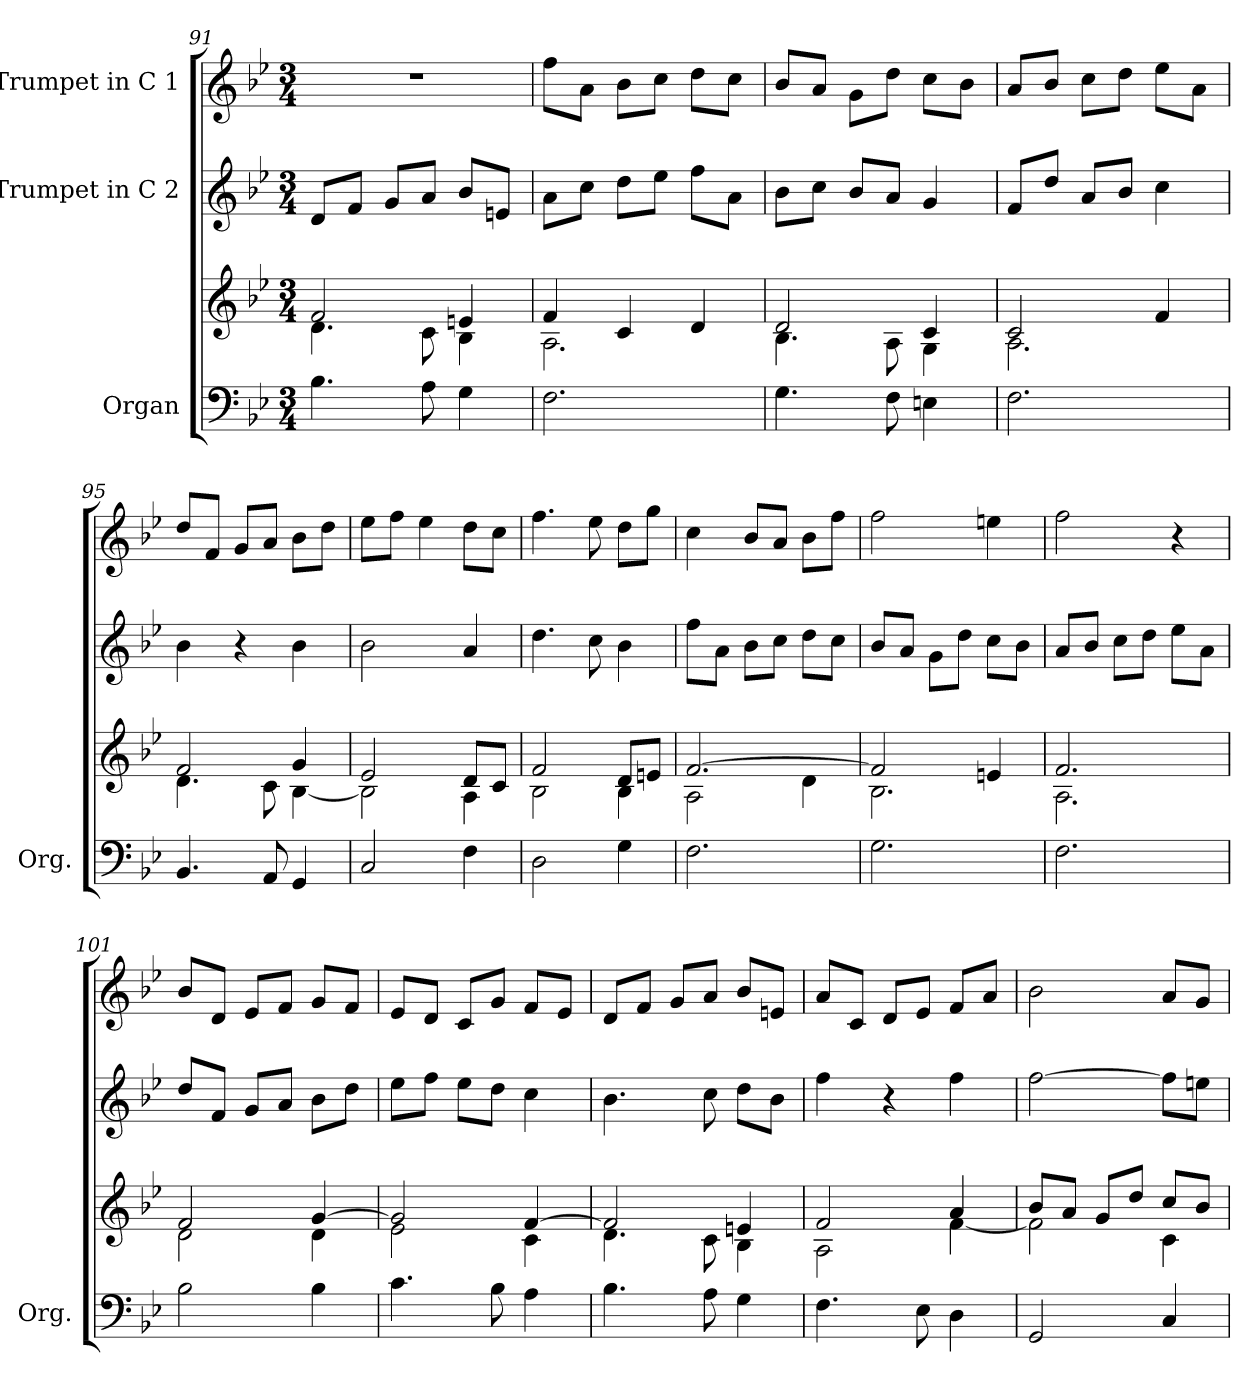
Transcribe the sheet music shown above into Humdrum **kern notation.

**kern	**kern	**kern	**kern
*part3	*part3	*part2	*part1
*staff4	*staff3	*staff2	*staff1
*I"Organ	*	*I"Trumpet in C 2	*I"Trumpet in C 1
*I'Org.	*	*	*
!!LO:LB:g=z
*clefF4	*clefG2	*clefG2	*clefG2
*k[b-e-]	*k[b-e-]	*k[b-e-]	*k[b-e-]
*B-:	*B-:	*B-:	*B-:
*M3/4	*M3/4	*M3/4	*M3/4
=91	=91	=91	=91
*	*^	*	*
4.B-\	2f/	4.d\	8d/L	2.r
.	.	.	8f/J	.
.	.	.	8g/L	.
8A\	.	8c\	8a/J	.
4G\	4en/	4B-\	8b-/L	.
.	.	.	8en/J	.
=92	=92	=92	=92	=92
2.F\	4f/	2.A\	8a\L	8ff\L
.	.	.	8cc\J	8a\J
.	4c/	.	8dd\L	8b-\L
.	.	.	8ee-\J	8cc\J
.	4d/	.	8ff\L	8dd\L
.	.	.	8a\J	8cc\J
=93	=93	=93	=93	=93
4.G\	2d/	4.B-\	8b-\L	8b-/L
.	.	.	8cc\J	8a/J
.	.	.	8b-/L	8g\L
8F\	.	8A\	8a/J	8dd\J
4En\	4c/	4G\	4g/	8cc\L
.	.	.	.	8b-\J
=94	=94	=94	=94	=94
2.F\	2c/	2.A\	8f/L	8a/L
.	.	.	8dd/J	8b-/J
.	.	.	8a/L	8cc\L
.	.	.	8b-/J	8dd\J
.	4f/	.	4cc\	8ee-\L
.	.	.	.	8a\J
=95	=95	=95	=95	=95
4.BB-/	2f/	4.d\	4b-\	8dd/L
.	.	.	.	8f/J
.	.	.	4r	8g/L
8AA/	.	8c\	.	8a/J
4GG/	4g/	[<4B-\	4b-\	8b-\L
.	.	.	.	8dd\J
!!LO:LB:g=z
=96	=96	=96	=96	=96
2C/	2e-/	2B-\]	2b-\	8ee-\L
.	.	.	.	8ff\J
.	.	.	.	4ee-\
4F\	8d/L	4A\	4a/	8dd\L
.	8c/J	.	.	8cc\J
=97	=97	=97	=97	=97
2D\	2f/	2B-\	4.dd\	4.ff\
.	.	.	8cc\	8ee-\
4G\	8d/L	4B-\	4b-\	8dd\L
.	8en/J	.	.	8gg\J
!!LO:PB:g=z
=98	=98	=98	=98	=98
2.F\	[>2.f/	2A\	8ff\L	4cc\
.	.	.	8a\J	.
.	.	.	8b-\L	8b-/L
.	.	.	8cc\J	8a/J
.	.	4d\	8dd\L	8b-\L
.	.	.	8cc\J	8ff\J
=99	=99	=99	=99	=99
2.G\	2f/]	2.B-\	8b-/L	2ff\
.	.	.	8a/J	.
.	.	.	8g\L	.
.	.	.	8dd\J	.
.	4en/	.	8cc\L	4een\
.	.	.	8b-\J	.
=100	=100	=100	=100	=100
2.F\	2.f/	2.A\	8a/L	2ff\
.	.	.	8b-/J	.
.	.	.	8cc\L	.
.	.	.	8dd\J	.
.	.	.	8ee-\L	4r
.	.	.	8a\J	.
=101	=101	=101	=101	=101
2B-\	2f/	2d\	8dd/L	8b-/L
.	.	.	8f/J	8d/J
.	.	.	8g/L	8e-/L
.	.	.	8a/J	8f/J
4B-\	[>4g/	4d\	8b-\L	8g/L
.	.	.	8dd\J	8f/J
=102	=102	=102	=102	=102
4.c\	2g/]	2e-\	8ee-\L	8e-/L
.	.	.	8ff\J	8d/J
.	.	.	8ee-\L	8c/L
8B-\	.	.	8dd\J	8g/J
4A\	[>4f/	4c\	4cc\	8f/L
.	.	.	.	8e-/J
!!LO:LB:g=z
=103	=103	=103	=103	=103
4.B-\	2f/]	4.d\	4.b-\	8d/L
.	.	.	.	8f/J
.	.	.	.	8g/L
8A\	.	8c\	8cc\	8a/J
4G\	4en/	4B-\	8dd\L	8b-/L
.	.	.	8b-\J	8en/J
=104	=104	=104	=104	=104
4.F\	2f/	2A\	4ff\	8a/L
.	.	.	.	8c/J
.	.	.	4r	8d/L
8E-\	.	.	.	8e-/J
4D\	4a/	[<4f\	4ff\	8f/L
.	.	.	.	8a/J
!!LO:PB:g=z
=105	=105	=105	=105	=105
2GG/	8b-/L	2f\]	[2ff\	2b-\
.	8a/J	.	.	.
.	8g/L	.	.	.
.	8dd/J	.	.	.
4C/	8cc/L	4c\	8ff\L]	8a/L
.	8b-/J	.	8een\J	8g/J
*	*v	*v	*	*
=	=	=	=
*-	*-	*-	*-
